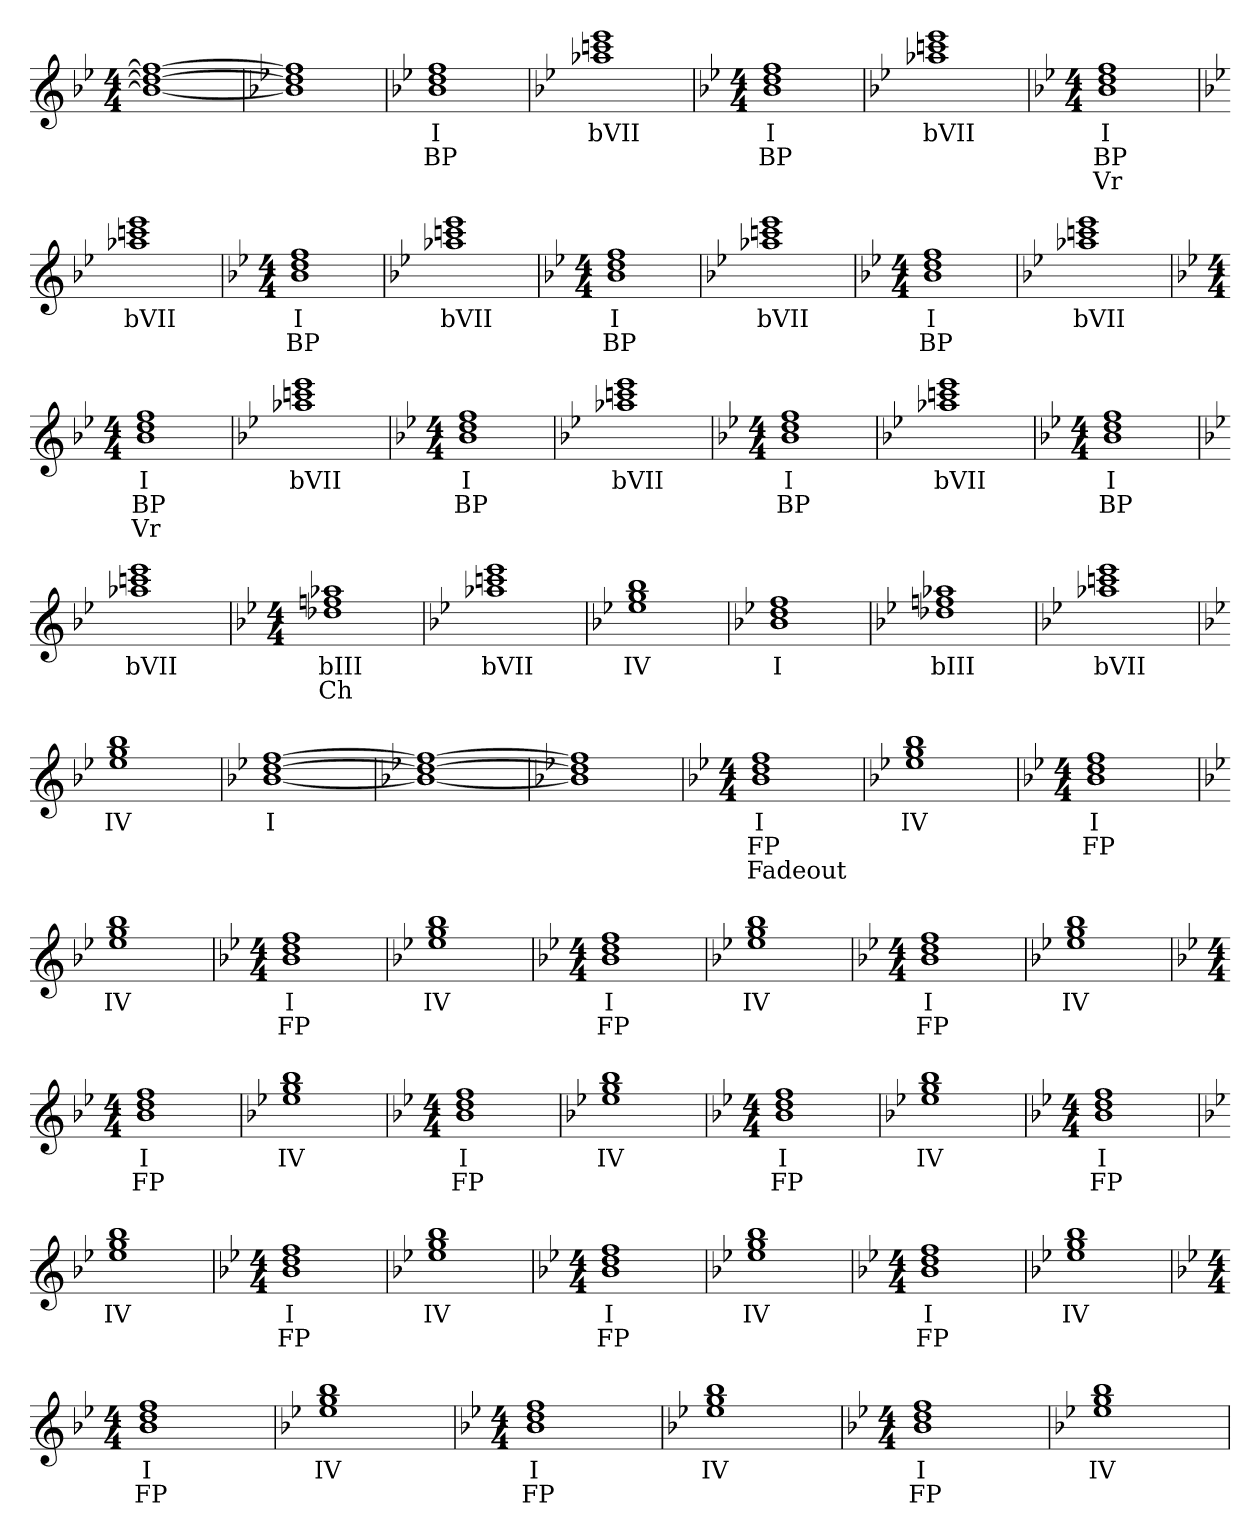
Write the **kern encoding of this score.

**kern	**text	**text	**text
*part1	*part1	*part1	*part1
*staff1	*staff1	*staff1	*staff1
*k[b-e-]	*	*	*
*B-:	*	*	*
*M4/4	*	*	*
=	=	=	=
1b-_ 1dd_ 1ff_	.	.	.
=	=	=	=
*k[b-e-]	*	*	*
*B-:	*	*	*
1b-] 1dd] 1ff]	.	.	.
=	=	=	=
*k[b-e-]	*	*	*
*B-:	*	*	*
1b- 1dd 1ff	I	BP	.
=	=	=	=
*k[b-e-]	*	*	*
*B-:	*	*	*
1aa-X 1cccn 1eee-	bVII	.	.
=	=	=	=
*k[b-e-]	*	*	*
*B-:	*	*	*
*M4/4	*	*	*
1b- 1dd 1ff	I	BP	.
=	=	=	=
*k[b-e-]	*	*	*
*B-:	*	*	*
1aa-X 1cccn 1eee-	bVII	.	.
=	=	=	=
*k[b-e-]	*	*	*
*B-:	*	*	*
*M4/4	*	*	*
1b- 1dd 1ff	I	BP	Vr
=	=	=	=
*k[b-e-]	*	*	*
*B-:	*	*	*
1aa-X 1cccn 1eee-	bVII	.	.
=	=	=	=
*k[b-e-]	*	*	*
*B-:	*	*	*
*M4/4	*	*	*
1b- 1dd 1ff	I	BP	.
=	=	=	=
*k[b-e-]	*	*	*
*B-:	*	*	*
1aa-X 1cccn 1eee-	bVII	.	.
=	=	=	=
*k[b-e-]	*	*	*
*B-:	*	*	*
*M4/4	*	*	*
1b- 1dd 1ff	I	BP	.
=	=	=	=
*k[b-e-]	*	*	*
*B-:	*	*	*
1aa-X 1cccn 1eee-	bVII	.	.
=	=	=	=
*k[b-e-]	*	*	*
*B-:	*	*	*
*M4/4	*	*	*
1b- 1dd 1ff	I	BP	.
=	=	=	=
*k[b-e-]	*	*	*
*B-:	*	*	*
1aa-X 1cccn 1eee-	bVII	.	.
=	=	=	=
*k[b-e-]	*	*	*
*B-:	*	*	*
*M4/4	*	*	*
1b- 1dd 1ff	I	BP	Vr
=	=	=	=
*k[b-e-]	*	*	*
*B-:	*	*	*
1aa-X 1cccn 1eee-	bVII	.	.
=	=	=	=
*k[b-e-]	*	*	*
*B-:	*	*	*
*M4/4	*	*	*
1b- 1dd 1ff	I	BP	.
=	=	=	=
*k[b-e-]	*	*	*
*B-:	*	*	*
1aa-X 1cccn 1eee-	bVII	.	.
=	=	=	=
*k[b-e-]	*	*	*
*B-:	*	*	*
*M4/4	*	*	*
1b- 1dd 1ff	I	BP	.
=	=	=	=
*k[b-e-]	*	*	*
*B-:	*	*	*
1aa-X 1cccn 1eee-	bVII	.	.
=	=	=	=
*k[b-e-]	*	*	*
*B-:	*	*	*
*M4/4	*	*	*
1b- 1dd 1ff	I	BP	.
=	=	=	=
*k[b-e-]	*	*	*
*B-:	*	*	*
1aa-X 1cccn 1eee-	bVII	.	.
=	=	=	=
*k[b-e-]	*	*	*
*B-:	*	*	*
*M4/4	*	*	*
1dd-X 1ffn 1aa-X	bIII	Ch	.
=	=	=	=
*k[b-e-]	*	*	*
*B-:	*	*	*
1aa-X 1cccn 1eee-	bVII	.	.
=	=	=	=
*k[b-e-]	*	*	*
*B-:	*	*	*
1ee- 1gg 1bb-	IV	.	.
=	=	=	=
*k[b-e-]	*	*	*
*B-:	*	*	*
1b- 1dd 1ff	I	.	.
=	=	=	=
*k[b-e-]	*	*	*
*B-:	*	*	*
1dd-X 1ffn 1aa-X	bIII	.	.
=	=	=	=
*k[b-e-]	*	*	*
*B-:	*	*	*
1aa-X 1cccn 1eee-	bVII	.	.
=	=	=	=
*k[b-e-]	*	*	*
*B-:	*	*	*
1ee- 1gg 1bb-	IV	.	.
=	=	=	=
*k[b-e-]	*	*	*
*B-:	*	*	*
[1b- [1dd [1ff	I	.	.
=	=	=	=
*k[b-e-]	*	*	*
*B-:	*	*	*
1b-_ 1dd_ 1ff_	.	.	.
=	=	=	=
*k[b-e-]	*	*	*
*B-:	*	*	*
1b-] 1dd] 1ff]	.	.	.
=	=	=	=
*k[b-e-]	*	*	*
*B-:	*	*	*
*M4/4	*	*	*
1b- 1dd 1ff	I	FP	Fadeout
=	=	=	=
*k[b-e-]	*	*	*
*B-:	*	*	*
1ee- 1gg 1bb-	IV	.	.
=	=	=	=
*k[b-e-]	*	*	*
*B-:	*	*	*
*M4/4	*	*	*
1b- 1dd 1ff	I	FP	.
=	=	=	=
*k[b-e-]	*	*	*
*B-:	*	*	*
1ee- 1gg 1bb-	IV	.	.
=	=	=	=
*k[b-e-]	*	*	*
*B-:	*	*	*
*M4/4	*	*	*
1b- 1dd 1ff	I	FP	.
=	=	=	=
*k[b-e-]	*	*	*
*B-:	*	*	*
1ee- 1gg 1bb-	IV	.	.
=	=	=	=
*k[b-e-]	*	*	*
*B-:	*	*	*
*M4/4	*	*	*
1b- 1dd 1ff	I	FP	.
=	=	=	=
*k[b-e-]	*	*	*
*B-:	*	*	*
1ee- 1gg 1bb-	IV	.	.
=	=	=	=
*k[b-e-]	*	*	*
*B-:	*	*	*
*M4/4	*	*	*
1b- 1dd 1ff	I	FP	.
=	=	=	=
*k[b-e-]	*	*	*
*B-:	*	*	*
1ee- 1gg 1bb-	IV	.	.
=	=	=	=
*k[b-e-]	*	*	*
*B-:	*	*	*
*M4/4	*	*	*
1b- 1dd 1ff	I	FP	.
=	=	=	=
*k[b-e-]	*	*	*
*B-:	*	*	*
1ee- 1gg 1bb-	IV	.	.
=	=	=	=
*k[b-e-]	*	*	*
*B-:	*	*	*
*M4/4	*	*	*
1b- 1dd 1ff	I	FP	.
=	=	=	=
*k[b-e-]	*	*	*
*B-:	*	*	*
1ee- 1gg 1bb-	IV	.	.
=	=	=	=
*k[b-e-]	*	*	*
*B-:	*	*	*
*M4/4	*	*	*
1b- 1dd 1ff	I	FP	.
=	=	=	=
*k[b-e-]	*	*	*
*B-:	*	*	*
1ee- 1gg 1bb-	IV	.	.
=	=	=	=
*k[b-e-]	*	*	*
*B-:	*	*	*
*M4/4	*	*	*
1b- 1dd 1ff	I	FP	.
=	=	=	=
*k[b-e-]	*	*	*
*B-:	*	*	*
1ee- 1gg 1bb-	IV	.	.
=	=	=	=
*k[b-e-]	*	*	*
*B-:	*	*	*
*M4/4	*	*	*
1b- 1dd 1ff	I	FP	.
=	=	=	=
*k[b-e-]	*	*	*
*B-:	*	*	*
1ee- 1gg 1bb-	IV	.	.
=	=	=	=
*k[b-e-]	*	*	*
*B-:	*	*	*
*M4/4	*	*	*
1b- 1dd 1ff	I	FP	.
=	=	=	=
*k[b-e-]	*	*	*
*B-:	*	*	*
1ee- 1gg 1bb-	IV	.	.
=	=	=	=
*k[b-e-]	*	*	*
*B-:	*	*	*
*M4/4	*	*	*
1b- 1dd 1ff	I	FP	.
=	=	=	=
*k[b-e-]	*	*	*
*B-:	*	*	*
1ee- 1gg 1bb-	IV	.	.
=	=	=	=
*k[b-e-]	*	*	*
*B-:	*	*	*
*M4/4	*	*	*
1b- 1dd 1ff	I	FP	.
=	=	=	=
*k[b-e-]	*	*	*
*B-:	*	*	*
1ee- 1gg 1bb-	IV	.	.
=	=	=	=
*k[b-e-]	*	*	*
*B-:	*	*	*
*M4/4	*	*	*
1b- 1dd 1ff	I	FP	.
=	=	=	=
*k[b-e-]	*	*	*
*B-:	*	*	*
1ee- 1gg 1bb-	IV	.	.
=	=	=	=
*k[b-e-]	*	*	*
*B-:	*	*	*
*M4/4	*	*	*
1b- 1dd 1ff	I	FP	.
=	=	=	=
*k[b-e-]	*	*	*
*B-:	*	*	*
1ee- 1gg 1bb-	IV	.	.
=	=	=	=
*-	*-	*-	*-
